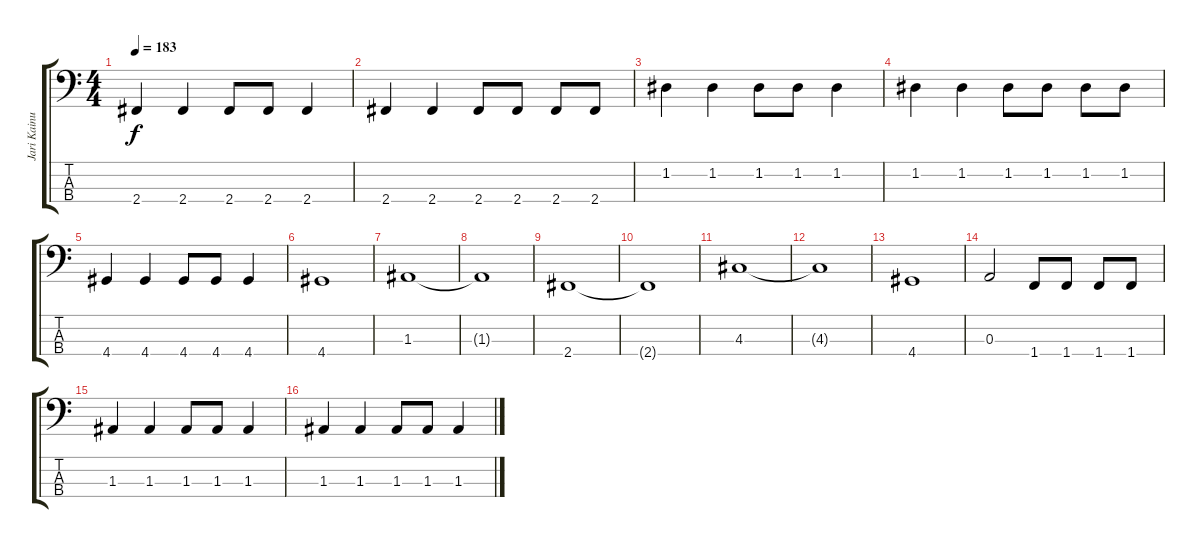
\track ("Jari Kainulannen" "Jari Kainu") {instrument electricbassfinger}
\staff {score tabs}
\tuning (G2 D2 A1 E1) {hide}
\ts (4 4)
\tempo 183
\clef f4
\ks c
2.4.4{dy f} 2.4.4 2.4.8 2.4.8 2.4.4 |
2.4.4 2.4.4 2.4.8 2.4.8 2.4.8 2.4.8 |
1.2.4 1.2.4 1.2.8 1.2.8 1.2.4 |
1.2.4 1.2.4 1.2.8 1.2.8 1.2.8 1.2.8 |
4.4.4 4.4.4 4.4.8 4.4.8 4.4.4 |
4.4.1 |
1.3.1 |
1.3{t}.1 |
2.4.1 |
2.4{t}.1 |
4.3.1 |
4.3{t}.1 |
4.4.1 |
0.3.2 1.4.8 1.4.8 1.4.8 1.4.8 |
1.3.4 1.3.4 1.3.8 1.3.8 1.3.4 |
1.3.4 1.3.4 1.3.8 1.3.8 1.3.4
